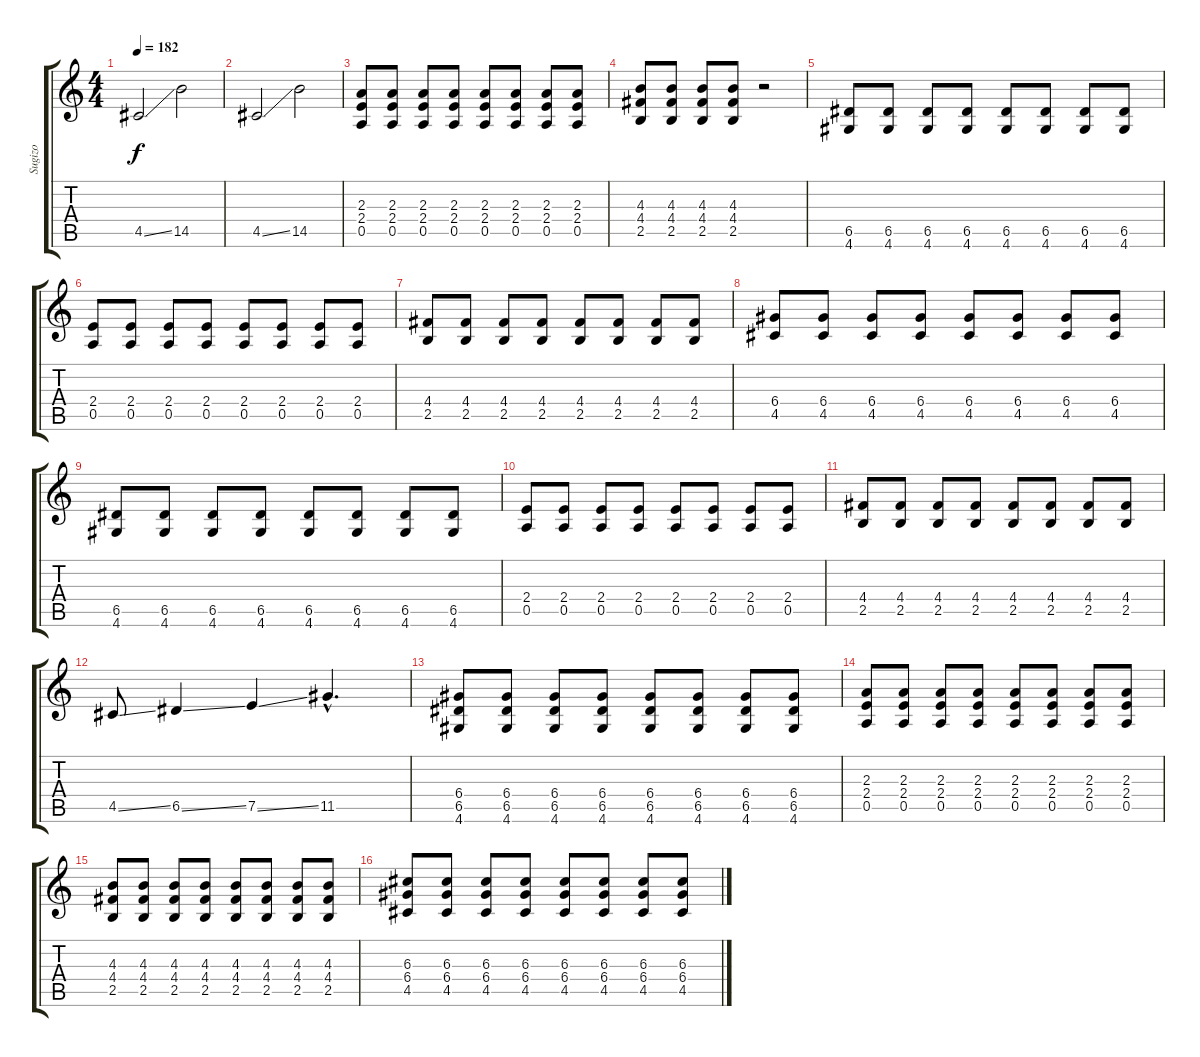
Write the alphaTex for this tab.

\track ("Sugizo" "Sugizo") {instrument distortionguitar}
\staff {score tabs}
\tuning (E4 B3 G3 D3 A2 E2) {hide}
\ts (4 4)
\tempo 182
\clef g2
\ks c
4.5{ss}.2{dy f} 14.5.2 |
4.5{ss}.2 14.5.2 |
(2.3 2.4 0.5).8 (2.3 2.4 0.5).8 (2.3 2.4 0.5).8 (2.3 2.4 0.5).8 (2.3 2.4 0.5).8 (2.3 2.4 0.5).8 (2.3 2.4 0.5).8 (2.3 2.4 0.5).8 |
(4.3 4.4 2.5).8 (4.3 4.4 2.5).8 (4.3 4.4 2.5).8 (4.3 4.4 2.5).8 r.2 |
(6.5 4.6).8 (6.5 4.6).8 (6.5 4.6).8 (6.5 4.6).8 (6.5 4.6).8 (6.5 4.6).8 (6.5 4.6).8 (6.5 4.6).8 |
(2.4 0.5).8 (2.4 0.5).8 (2.4 0.5).8 (2.4 0.5).8 (2.4 0.5).8 (2.4 0.5).8 (2.4 0.5).8 (2.4 0.5).8 |
(4.4 2.5).8 (4.4 2.5).8 (4.4 2.5).8 (4.4 2.5).8 (4.4 2.5).8 (4.4 2.5).8 (4.4 2.5).8 (4.4 2.5).8 |
(6.4 4.5).8 (6.4 4.5).8 (6.4 4.5).8 (6.4 4.5).8 (6.4 4.5).8 (6.4 4.5).8 (6.4 4.5).8 (6.4 4.5).8 |
(6.5 4.6).8 (6.5 4.6).8 (6.5 4.6).8 (6.5 4.6).8 (6.5 4.6).8 (6.5 4.6).8 (6.5 4.6).8 (6.5 4.6).8 |
(2.4 0.5).8 (2.4 0.5).8 (2.4 0.5).8 (2.4 0.5).8 (2.4 0.5).8 (2.4 0.5).8 (2.4 0.5).8 (2.4 0.5).8 |
(4.4 2.5).8 (4.4 2.5).8 (4.4 2.5).8 (4.4 2.5).8 (4.4 2.5).8 (4.4 2.5).8 (4.4 2.5).8 (4.4 2.5).8 |
4.5{ss}.8 6.5{ss}.4 7.5{ss}.4 11.5{hac}.4{d} |
(6.4 6.5 4.6).8 (6.4 6.5 4.6).8 (6.4 6.5 4.6).8 (6.4 6.5 4.6).8 (6.4 6.5 4.6).8 (6.4 6.5 4.6).8 (6.4 6.5 4.6).8 (6.4 6.5 4.6).8 |
(2.3 2.4 0.5).8 (2.3 2.4 0.5).8 (2.3 2.4 0.5).8 (2.3 2.4 0.5).8 (2.3 2.4 0.5).8 (2.3 2.4 0.5).8 (2.3 2.4 0.5).8 (2.3 2.4 0.5).8 |
(4.3 4.4 2.5).8 (4.3 4.4 2.5).8 (4.3 4.4 2.5).8 (4.3 4.4 2.5).8 (4.3 4.4 2.5).8 (4.3 4.4 2.5).8 (4.3 4.4 2.5).8 (4.3 4.4 2.5).8 |
(6.3 6.4 4.5).8 (6.3 6.4 4.5).8 (6.3 6.4 4.5).8 (6.3 6.4 4.5).8 (6.3 6.4 4.5).8 (6.3 6.4 4.5).8 (6.3 6.4 4.5).8 (6.3 6.4 4.5).8
